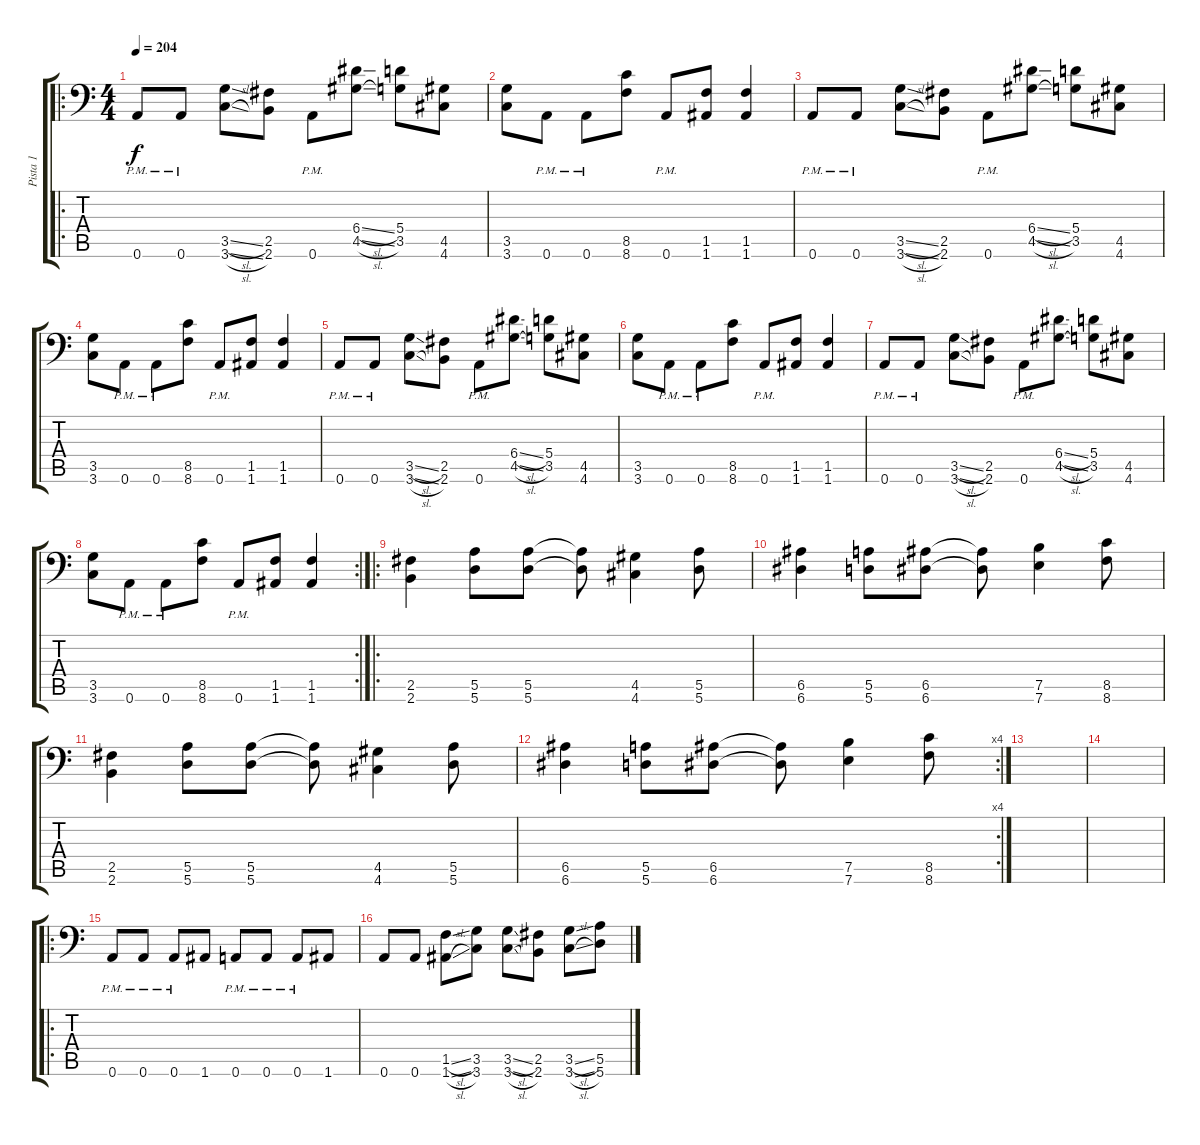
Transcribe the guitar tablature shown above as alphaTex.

\track ("Pista 1" "Pista 1") {instrument distortionguitar}
\staff {score tabs}
\tuning (B3 Gb3 D3 A2 E2 A1) {hide}
\ro
\ts (4 4)
\tempo 204
\clef f4
\ks c
0.6{pm}.8{dy f} 0.6{pm}.8 (3.5{sl} 3.6{sl}).8 (2.5 2.6).8 0.6{pm}.8 (6.4{sl} 4.5{sl}).8 (5.4 3.5).8 (4.5 4.6).8 |
(3.5 3.6).8 0.6{pm}.8 0.6{pm}.8 (8.5 8.6).8 0.6{pm}.8 (1.5 1.6).8 (1.5 1.6).4 |
0.6{pm}.8 0.6{pm}.8 (3.5{sl} 3.6{sl}).8 (2.5 2.6).8 0.6{pm}.8 (6.4{sl} 4.5{sl}).8 (5.4 3.5).8 (4.5 4.6).8 |
(3.5 3.6).8 0.6{pm}.8 0.6{pm}.8 (8.5 8.6).8 0.6{pm}.8 (1.5 1.6).8 (1.5 1.6).4 |
0.6{pm}.8 0.6{pm}.8 (3.5{sl} 3.6{sl}).8 (2.5 2.6).8 0.6{pm}.8 (6.4{sl} 4.5{sl}).8 (5.4 3.5).8 (4.5 4.6).8 |
(3.5 3.6).8 0.6{pm}.8 0.6{pm}.8 (8.5 8.6).8 0.6{pm}.8 (1.5 1.6).8 (1.5 1.6).4 |
0.6{pm}.8 0.6{pm}.8 (3.5{sl} 3.6{sl}).8 (2.5 2.6).8 0.6{pm}.8 (6.4{sl} 4.5{sl}).8 (5.4 3.5).8 (4.5 4.6).8 |
\rc 2
(3.5 3.6).8 0.6{pm}.8 0.6{pm}.8 (8.5 8.6).8 0.6{pm}.8 (1.5 1.6).8 (1.5 1.6).4 |
\ro
(2.5 2.6).4 (5.5 5.6).8 (5.5 5.6).8 (5.5{t} 5.6{t}).8 (4.5 4.6).4 (5.5 5.6).8 |
(6.5 6.6).4 (5.5 5.6).8 (6.5 6.6).8 (6.5{t} 6.6{t}).8 (7.5 7.6).4 (8.5 8.6).8 |
(2.5 2.6).4 (5.5 5.6).8 (5.5 5.6).8 (5.5{t} 5.6{t}).8 (4.5 4.6).4 (5.5 5.6).8 |
\rc 4
(6.5 6.6).4 (5.5 5.6).8 (6.5 6.6).8 (6.5{t} 6.6{t}).8 (7.5 7.6).4 (8.5 8.6).8 |
|
|
\ro
0.6{pm}.8 0.6{pm}.8 0.6{pm}.8 1.6.8 0.6{pm}.8 0.6{pm}.8 0.6{pm}.8 1.6.8 |
0.6.8 0.6.8 (1.5{sl} 1.6{sl}).8 (3.5 3.6).8 (3.5{sl} 3.6{sl}).8 (2.5 2.6).8 (3.5{sl} 3.6{sl}).8 (5.5 5.6).8
